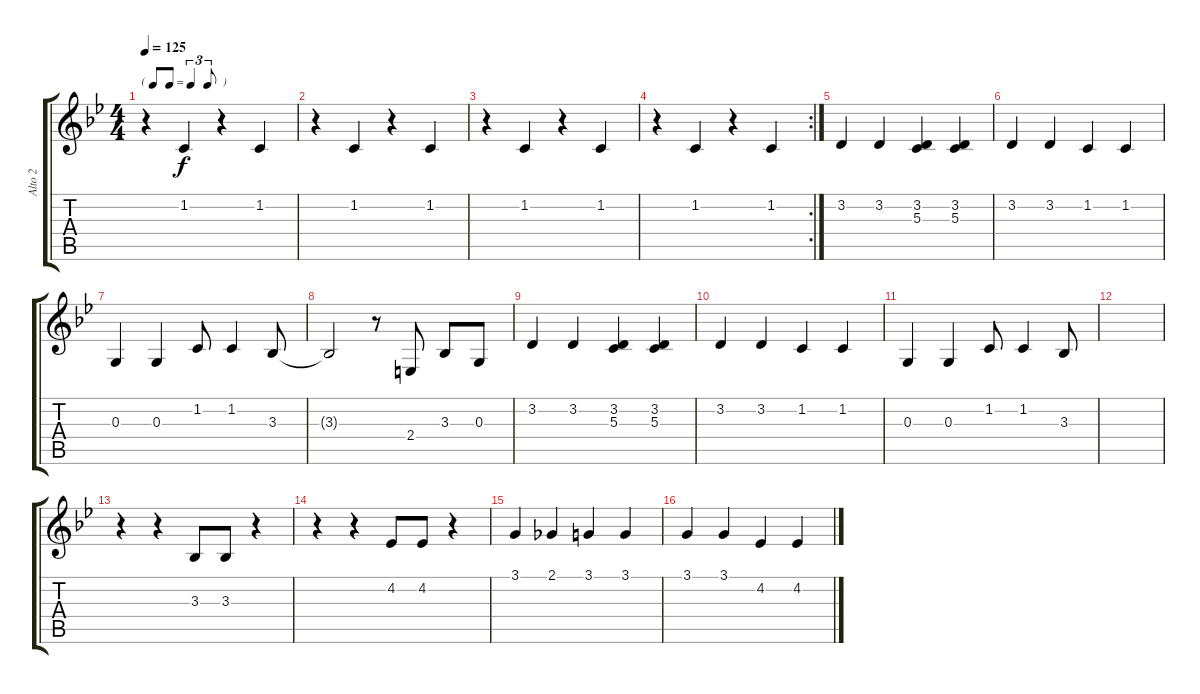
\track ("Alto 2" "Alto 2") {instrument tenorsax}
\staff {score tabs}
\tuning (E4 B3 G3 D3 A2 E2) {hide}
\ts (4 4)
\tf triplet8th
\tempo 125
\clef g2
\ks bb
r.4{dy f instrument woodblock} 1.2.4 r.4 1.2.4 |
r.4 1.2.4 r.4 1.2.4 |
r.4 1.2.4 r.4 1.2.4 |
\rc 2
r.4 1.2.4 r.4 1.2.4 |
3.2.4{instrument tenorsax} 3.2.4 (3.2 5.3).4 (3.2 5.3).4 |
3.2.4 3.2.4 1.2.4 1.2.4 |
0.3.4 0.3.4 1.2.8 1.2.4 3.3.8 |
3.3{t}.2 r.8 2.4.8 3.3.8 0.3.8 |
3.2.4 3.2.4 (3.2 5.3).4 (3.2 5.3).4 |
3.2.4 3.2.4 1.2.4 1.2.4 |
0.3.4 0.3.4 1.2.8 1.2.4 3.3.8 |
|
r.4 r.4 3.3.8 3.3.8 r.4 |
r.4 r.4 4.2.8 4.2.8 r.4 |
3.1.4 2.1.4 3.1.4 3.1.4 |
3.1.4 3.1.4 4.2.4 4.2.4
